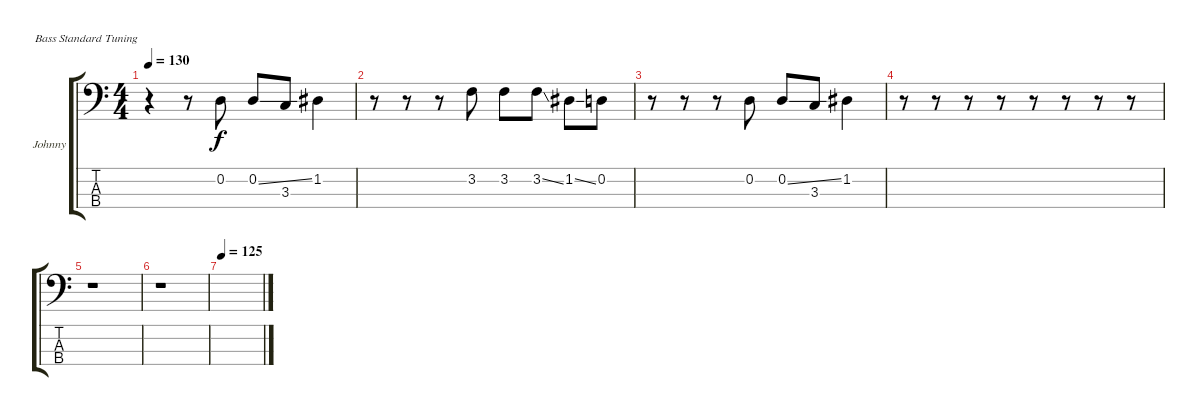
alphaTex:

\defaultSystemsLayout 4
\bracketExtendMode groupsimilarinstruments
\firstSystemTrackNameOrientation horizontal
\otherSystemsTrackNameOrientation horizontal
\track ("Johnny  Christ" "Johnny") {instrument electricbassfinger}
\staff {score tabs}
\tuning (G2 D2 A1 E1)
\ts (4 4)
\tempo 130
\clef f4
\ks c
r.4{dy f} r.8 0.2.8 0.2{ss}.8 3.3.8 1.2.4 |
r.8 r.8 r.8 3.2.8 3.2.8 3.2{ss}.8 1.2{ss}.8 0.2.8 |
r.8 r.8 r.8 0.2.8 0.2{ss}.8 3.3.8 1.2.4 |
r.8 r.8 r.8 r.8 r.8 r.8 r.8 r.8 |
r.1 |
r.1 |
\tempo 125
